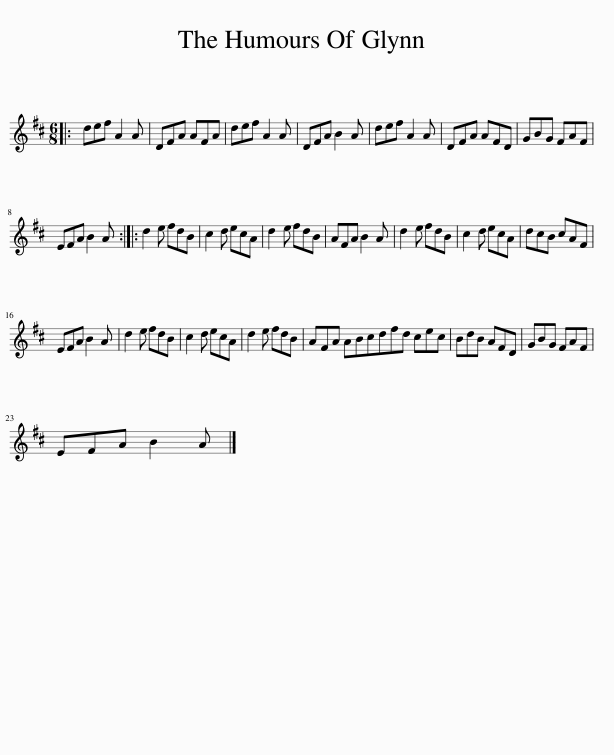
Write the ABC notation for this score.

X:1
L:1/8
M:6/8
I:linebreak $
K:D
V:1 treble
V:1
|: def A2 A | DFA AFA | def A2 A | DFA B2 A | def A2 A | %5
 DFA AFD | GBG FAF |$ EFA B2 A :: d2 e fdB | c2 d ecA | %10
 d2 e fdB | AFA B2 A | d2 e fdB | c2 d ecA | dcB cAF |$ %15
 EFA B2 A | d2 e fdB | c2 d ecA | d2 e fdB | AFA ABcdfd cec | %20
 BdB AFD | GBG FAF |$ EFA B2 A |] %23
